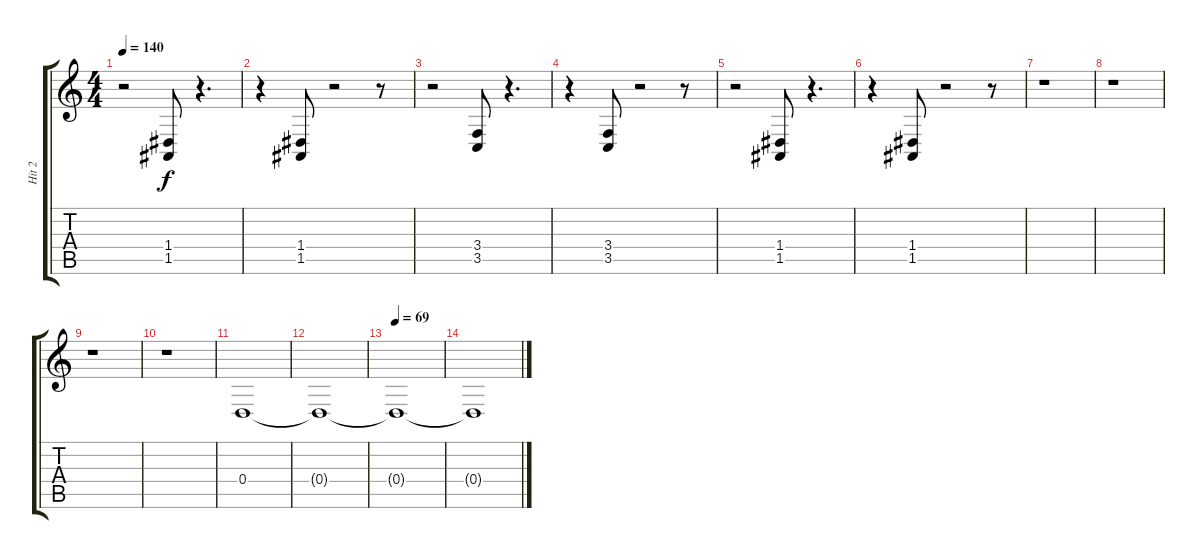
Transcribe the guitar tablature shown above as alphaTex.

\track ("Hit 2" "Hit 2") {instrument orchestrahit}
\staff {score tabs}
\tuning (E4 B3 G3 D3 A2 E2) {hide}
\ts (4 4)
\tempo 140
\clef g2
\ks c
r.2{dy f} (1.4 1.5).8 r.4{d} |
r.4 (1.4 1.5).8 r.2 r.8 |
r.2 (3.4 3.5).8 r.4{d} |
r.4 (3.4 3.5).8 r.2 r.8 |
r.2 (1.4 1.5).8 r.4{d} |
r.4 (1.4 1.5).8 r.2 r.8 |
r.1 |
r.1 |
r.1 |
r.1 |
0.4.1 |
0.4{t}.1 |
\tempo 69
0.4{t}.1 |
0.4{t}.1
